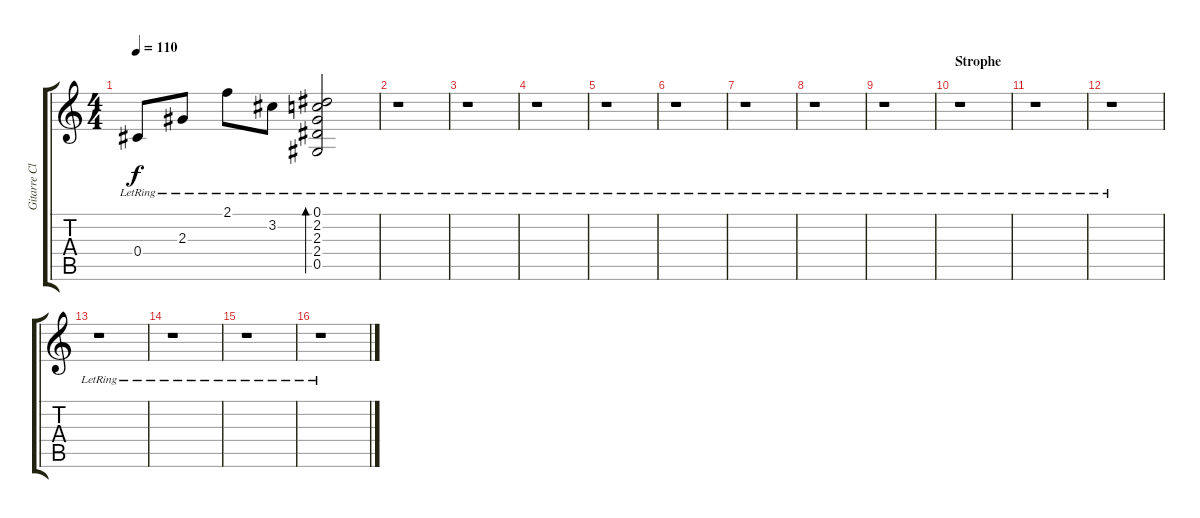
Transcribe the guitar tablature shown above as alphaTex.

\track ("Gitarre Clean" "Gitarre Cl") {instrument electricguitarjazz}
\staff {score tabs}
\tuning (Eb4 Bb3 Gb3 Db3 Ab2 Eb2) {hide}
\ts (4 4)
\tempo 110
\clef g2
\ks c
0.4{lr}.8{dy f} 2.3{lr}.8 2.1{lr}.8 3.2{lr}.8 (0.1{lr} 2.2{lr} 2.3{lr} 2.4{lr} 0.5{lr}).2{bd 60} |
r.1 |
r.1 |
r.1 |
r.1 |
r.1 |
r.1 |
r.1 |
r.1 |
\section ("" "Strophe")
r.1 |
r.1 |
r.1 |
r.1 |
r.1 |
r.1 |
r.1
